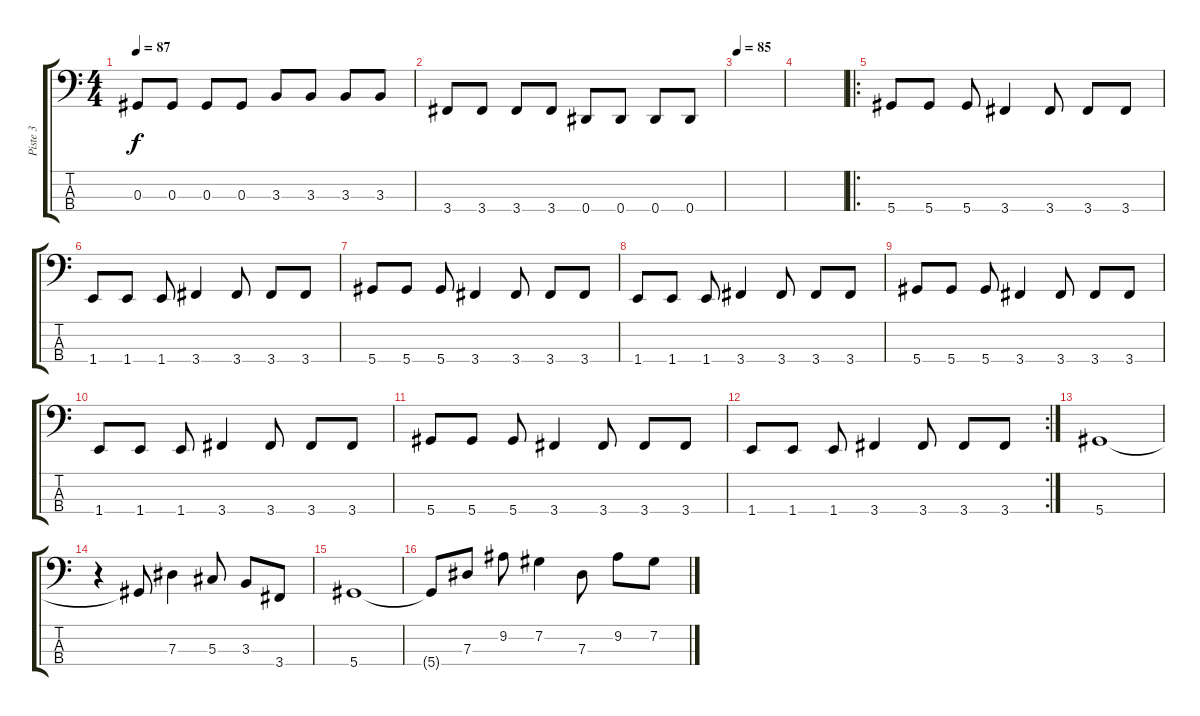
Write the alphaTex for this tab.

\track ("Piste 3" "Piste 3") {instrument electricbasspick}
\staff {score tabs}
\tuning (Gb2 Db2 Ab1 Eb1) {hide}
\ts (4 4)
\tempo 87
\clef f4
\ks c
0.3.8{dy f} 0.3.8 0.3.8 0.3.8 3.3.8 3.3.8 3.3.8 3.3.8 |
3.4.8 3.4.8 3.4.8 3.4.8 0.4.8 0.4.8 0.4.8 0.4.8 |
\tempo 85
|
|
\ro
5.4.8 5.4.8 5.4.8 3.4.4 3.4.8 3.4.8 3.4.8 |
1.4.8 1.4.8 1.4.8 3.4.4 3.4.8 3.4.8 3.4.8 |
5.4.8 5.4.8 5.4.8 3.4.4 3.4.8 3.4.8 3.4.8 |
1.4.8 1.4.8 1.4.8 3.4.4 3.4.8 3.4.8 3.4.8 |
5.4.8 5.4.8 5.4.8 3.4.4 3.4.8 3.4.8 3.4.8 |
1.4.8 1.4.8 1.4.8 3.4.4 3.4.8 3.4.8 3.4.8 |
5.4.8 5.4.8 5.4.8 3.4.4 3.4.8 3.4.8 3.4.8 |
\rc 2
1.4.8 1.4.8 1.4.8 3.4.4 3.4.8 3.4.8 3.4.8 |
5.4.1 |
r.4 5.4{t}.8 7.3.4 5.3.8 3.3.8 3.4.8 |
5.4.1 |
5.4{t}.8 7.3.8 9.2.8 7.2.4 7.3.8 9.2.8 7.2.8
